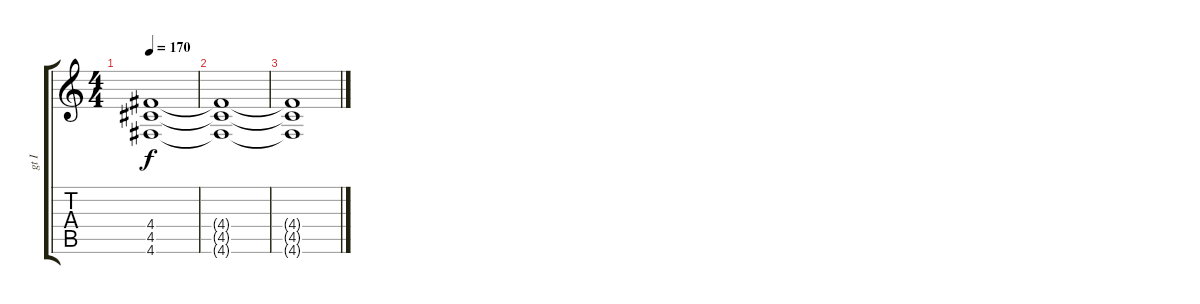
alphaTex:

\track ("gt I" "gt I") {instrument overdrivenguitar}
\staff {score tabs}
\tuning (E4 B3 G3 D3 A2 D2) {hide}
\ts (4 4)
\tempo 170
\clef g2
\ks c
(4.4 4.5 4.6).1{dy f} |
(4.4{t} 4.5{t} 4.6{t}).1 |
(4.4{t} 4.5{t} 4.6{t}).1
